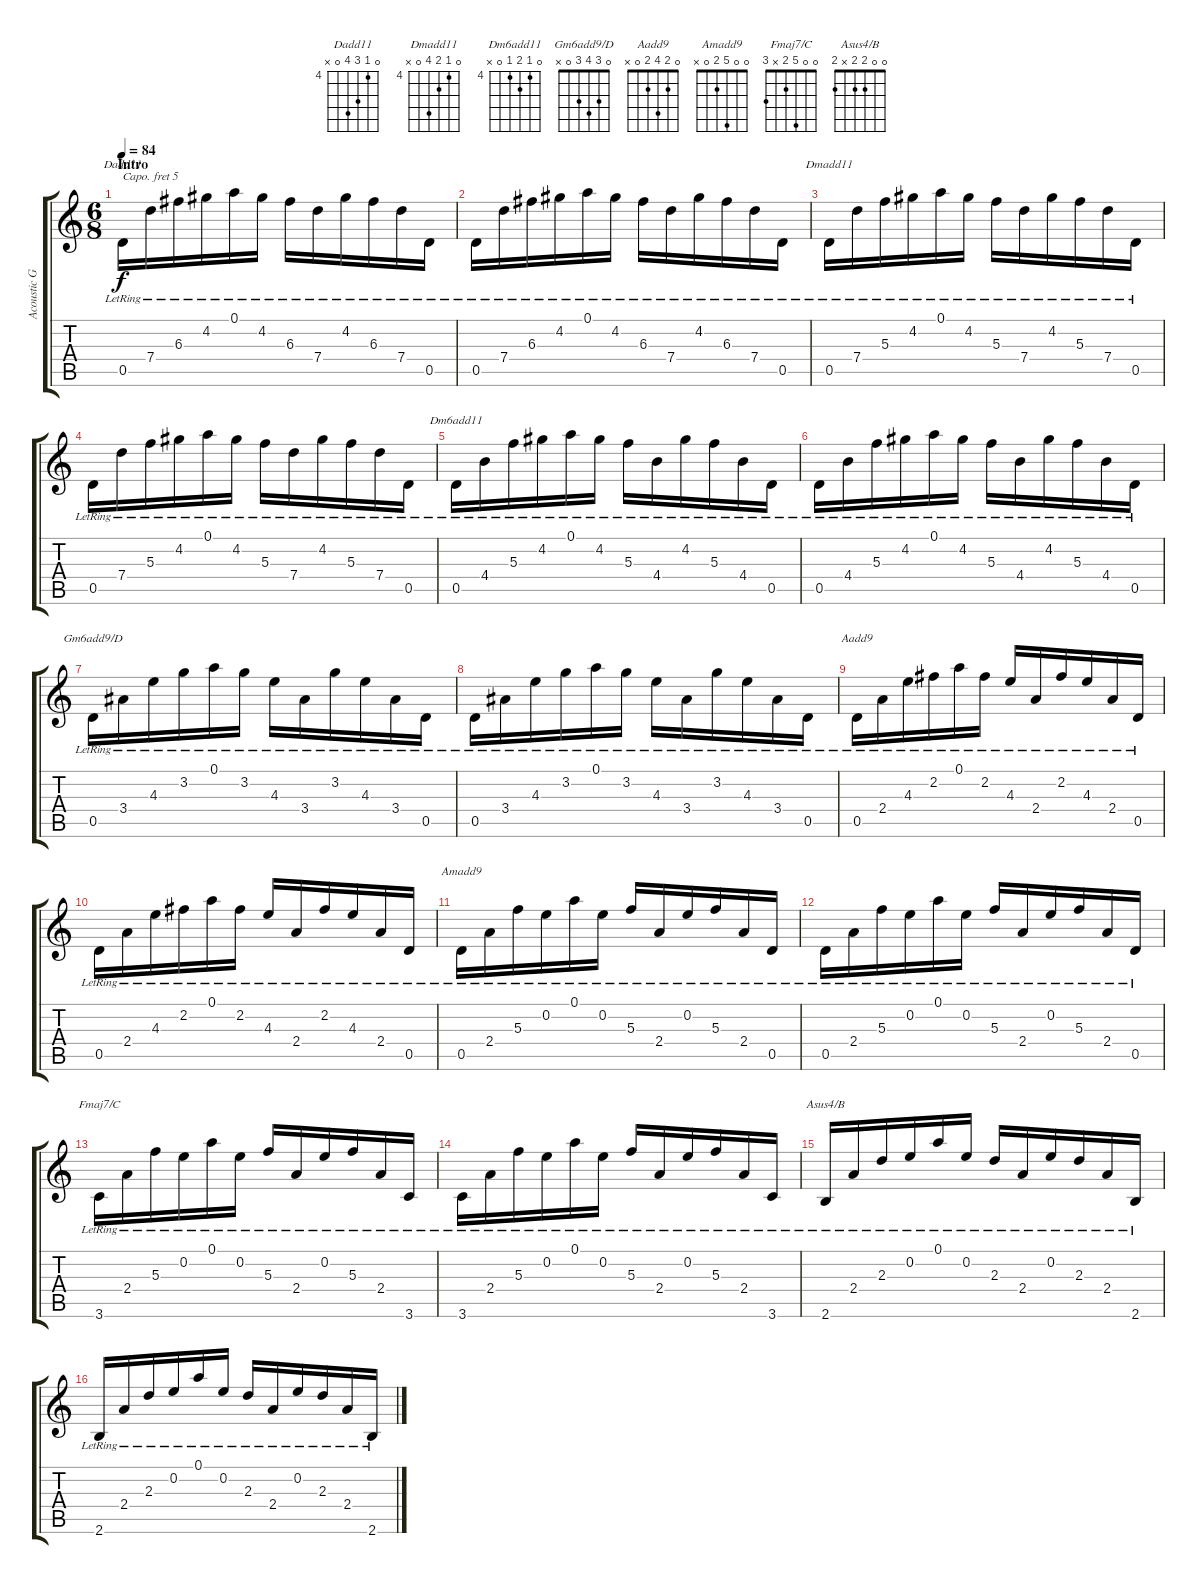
\track ("Acoustic Gtr." "Acoustic G") {instrument acousticguitarsteel}
\staff {score tabs}
\capo 5
\tuning (E4 B3 G3 D3 A2 E2) {hide}
\chord ("Dadd11" 0 4 6 7 0 x) {firstfret 4}
\chord ("Dmadd11" 0 4 5 7 0 x) {firstfret 4}
\chord ("Dm6add11" 0 4 5 4 0 x) {firstfret 4}
\chord ("Gm6add9/D" 0 3 4 3 0 x)
\chord ("Aadd9" 0 2 4 2 0 x)
\chord ("Amadd9" 0 0 5 2 0 x)
\chord ("Fmaj7/C" 0 0 5 2 x 3)
\chord ("Asus4/B" 0 0 2 2 x 2)
\ts (6 8)
\section ("" "Intro")
\tempo 84
\clef g2
\ks c
0.5{lr}.16{ch "Dadd11" dy f instrument acousticguitarsteel} 7.4{lr}.16 6.3{lr}.16 4.2{lr}.16 0.1{lr}.16 4.2{lr}.16 6.3{lr}.16 7.4{lr}.16 4.2{lr}.16 6.3{lr}.16 7.4{lr}.16 0.5{lr}.16 |
0.5{lr}.16 7.4{lr}.16 6.3{lr}.16 4.2{lr}.16 0.1{lr}.16 4.2{lr}.16 6.3{lr}.16 7.4{lr}.16 4.2{lr}.16 6.3{lr}.16 7.4{lr}.16 0.5{lr}.16 |
0.5{lr}.16{ch "Dmadd11"} 7.4{lr}.16 5.3{lr}.16 4.2{lr}.16 0.1{lr}.16 4.2{lr}.16 5.3{lr}.16 7.4{lr}.16 4.2{lr}.16 5.3{lr}.16 7.4{lr}.16 0.5{lr}.16 |
0.5{lr}.16 7.4{lr}.16 5.3{lr}.16 4.2{lr}.16 0.1{lr}.16 4.2{lr}.16 5.3{lr}.16 7.4{lr}.16 4.2{lr}.16 5.3{lr}.16 7.4{lr}.16 0.5{lr}.16 |
0.5{lr}.16{ch "Dm6add11"} 4.4{lr}.16 5.3{lr}.16 4.2{lr}.16 0.1{lr}.16 4.2{lr}.16 5.3{lr}.16 4.4{lr}.16 4.2{lr}.16 5.3{lr}.16 4.4{lr}.16 0.5{lr}.16 |
0.5{lr}.16 4.4{lr}.16 5.3{lr}.16 4.2{lr}.16 0.1{lr}.16 4.2{lr}.16 5.3{lr}.16 4.4{lr}.16 4.2{lr}.16 5.3{lr}.16 4.4{lr}.16 0.5{lr}.16 |
0.5{lr}.16{ch "Gm6add9/D"} 3.4{lr}.16 4.3{lr}.16 3.2{lr}.16 0.1{lr}.16 3.2{lr}.16 4.3{lr}.16 3.4{lr}.16 3.2{lr}.16 4.3{lr}.16 3.4{lr}.16 0.5{lr}.16 |
0.5{lr}.16 3.4{lr}.16 4.3{lr}.16 3.2{lr}.16 0.1{lr}.16 3.2{lr}.16 4.3{lr}.16 3.4{lr}.16 3.2{lr}.16 4.3{lr}.16 3.4{lr}.16 0.5{lr}.16 |
0.5{lr}.16{ch "Aadd9"} 2.4{lr}.16 4.3{lr}.16 2.2{lr}.16 0.1{lr}.16 2.2{lr}.16 4.3{lr}.16 2.4{lr}.16 2.2{lr}.16 4.3{lr}.16 2.4{lr}.16 0.5{lr}.16 |
0.5{lr}.16 2.4{lr}.16 4.3{lr}.16 2.2{lr}.16 0.1{lr}.16 2.2{lr}.16 4.3{lr}.16 2.4{lr}.16 2.2{lr}.16 4.3{lr}.16 2.4{lr}.16 0.5{lr}.16 |
0.5{lr}.16{ch "Amadd9"} 2.4{lr}.16 5.3{lr}.16 0.2{lr}.16 0.1{lr}.16 0.2{lr}.16 5.3{lr}.16 2.4{lr}.16 0.2{lr}.16 5.3{lr}.16 2.4{lr}.16 0.5{lr}.16 |
0.5{lr}.16 2.4{lr}.16 5.3{lr}.16 0.2{lr}.16 0.1{lr}.16 0.2{lr}.16 5.3{lr}.16 2.4{lr}.16 0.2{lr}.16 5.3{lr}.16 2.4{lr}.16 0.5{lr}.16 |
3.6{lr}.16{ch "Fmaj7/C"} 2.4{lr}.16 5.3{lr}.16 0.2{lr}.16 0.1{lr}.16 0.2{lr}.16 5.3{lr}.16 2.4{lr}.16 0.2{lr}.16 5.3{lr}.16 2.4{lr}.16 3.6{lr}.16 |
3.6{lr}.16 2.4{lr}.16 5.3{lr}.16 0.2{lr}.16 0.1{lr}.16 0.2{lr}.16 5.3{lr}.16 2.4{lr}.16 0.2{lr}.16 5.3{lr}.16 2.4{lr}.16 3.6{lr}.16 |
2.6{lr}.16{ch "Asus4/B"} 2.4{lr}.16 2.3{lr}.16 0.2{lr}.16 0.1{lr}.16 0.2{lr}.16 2.3{lr}.16 2.4{lr}.16 0.2{lr}.16 2.3{lr}.16 2.4{lr}.16 2.6{lr}.16 |
2.6{lr}.16 2.4{lr}.16 2.3{lr}.16 0.2{lr}.16 0.1{lr}.16 0.2{lr}.16 2.3{lr}.16 2.4{lr}.16 0.2{lr}.16 2.3{lr}.16 2.4{lr}.16 2.6{lr}.16
